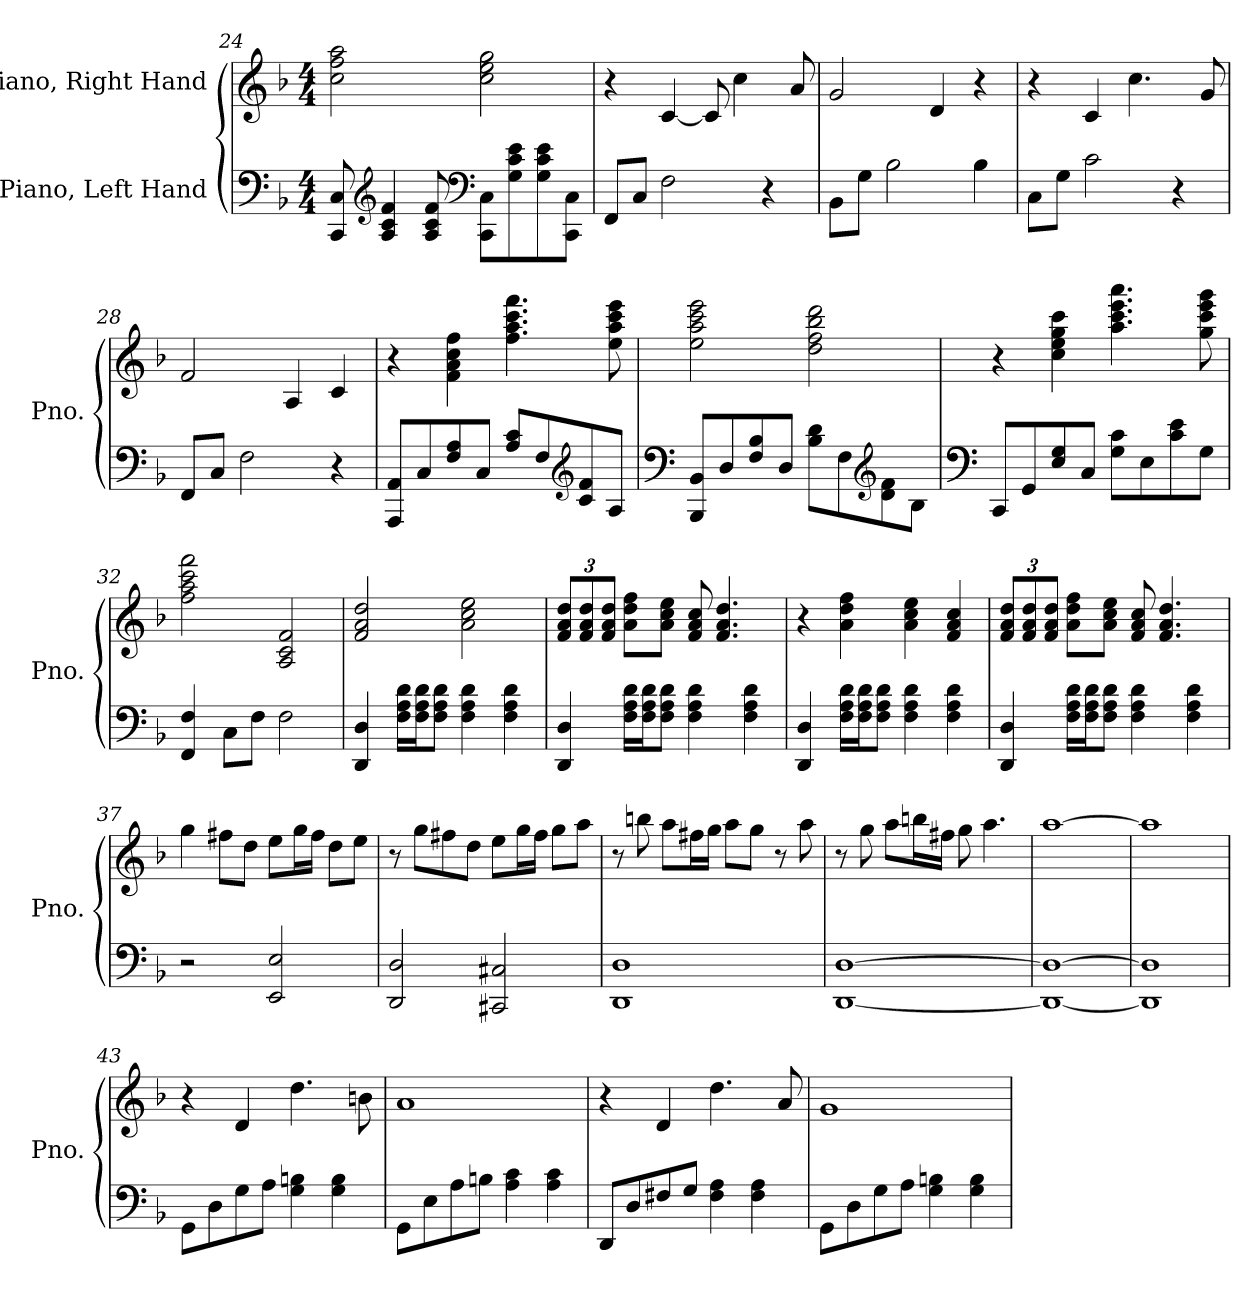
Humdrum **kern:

**kern	**kern
*part2	*part1
*staff2	*staff1
*I"Piano, Left Hand	*I"Piano, Right Hand
*I'Pno.	*I'Pno.
!!LO:PB:g=z
*clefF4	*clefG2
*k[b-]	*k[b-]
*M4/4	*M4/4
=24	=24
8CC/ 8C/	2cc\ 2ff\ 2aa\
*clefG2	*
4A/ 4c/ 4f/	.
8A/ 8c/ 8f/	.
*clefF4	*
8CC\ 8C\L	2cc\ 2ee\ 2gg\
8G\ 8c\ 8e\	.
8G\ 8c\ 8e\	.
8CC\ 8C\J	.
=25	=25
8FF/L	4r
8C/J	.
2F\	[4c/
.	8c/]
.	4cc\
4r	.
.	8a/
=26	=26
8BB-\L	2g/
8G\J	.
2B-\	.
.	4d/
4B-\	4r
=27	=27
8C\L	4r
8G\J	.
2c\	4c/
.	4.cc\
4r	.
.	8g/
=28	=28
8FF/L	2f/
8C/J	.
2F\	.
.	4A/
4r	4c/
!!LO:LB:g=z
=29	=29
8AAA/ 8AA/L	4r
8C/	.
8F/ 8A/	4f\ 4a\ 4cc\ 4ff\
8C/J	.
8A/ 8c/L	4.ff\ 4.aa\ 4.ccc\ 4.fff\
8F/	.
*clefG2	*
8c/ 8f/	.
8A/J	8ee\ 8aa\ 8ccc\ 8eee\
=30	=30
*clefF4	*
8BBB-/ 8BB-/L	2ee\ 2aa\ 2ccc\ 2eee\
8D/	.
8F/ 8B-/	.
8D/J	.
8B-\ 8d\L	2dd\ 2ff\ 2bb-\ 2ddd\
8F\	.
*clefG2	*
8d\ 8f\	.
8B-\J	.
=31	=31
*clefF4	*
8CC/L	4r
8GG/	.
8E/ 8G/	4cc\ 4ee\ 4gg\ 4ccc\
8C/J	.
8G\ 8c\L	4.aa\ 4.ccc\ 4.eee\ 4.aaa\
8E\	.
8c\ 8e\	.
8G\J	8gg\ 8ccc\ 8eee\ 8ggg\
=32	=32
4FF/ 4F/	2ff\ 2aa\ 2ccc\ 2fff\
8C\L	.
8F\J	.
2F\	2A/ 2c/ 2f/
!!LO:LB:g=z
=33	=33
4DD/ 4D/	2f/ 2a/ 2dd/
16F\ 16A\ 16d\LL	.
16F\ 16A\ 16d\J	.
8F\ 8A\ 8d\J	.
4F\ 4A\ 4d\	2a\ 2cc\ 2ee\
4F\ 4A\ 4d\	.
=34	=34
*	*Xbrackettup
4DD/ 4D/	12f/ 12a/ 12dd/L
.	12f/ 12a/ 12dd/
.	12f/ 12a/ 12dd/J
16F\ 16A\ 16d\LL	8a\ 8dd\ 8ff\L
16F\ 16A\ 16d\J	.
8F\ 8A\ 8d\J	8a\ 8cc\ 8ee\J
4F\ 4A\ 4d\	8f/ 8a/ 8cc/
.	4.f/ 4.a/ 4.dd/
4F\ 4A\ 4d\	.
=35	=35
4DD/ 4D/	4r
16F\ 16A\ 16d\LL	4a\ 4dd\ 4ff\
16F\ 16A\ 16d\J	.
8F\ 8A\ 8d\J	.
4F\ 4A\ 4d\	4a\ 4cc\ 4ee\
4F\ 4A\ 4d\	4f/ 4a/ 4cc/
=36	=36
4DD/ 4D/	12f/ 12a/ 12dd/L
.	12f/ 12a/ 12dd/
.	12f/ 12a/ 12dd/J
16F\ 16A\ 16d\LL	8a\ 8dd\ 8ff\L
16F\ 16A\ 16d\J	.
8F\ 8A\ 8d\J	8a\ 8cc\ 8ee\J
4F\ 4A\ 4d\	8f/ 8a/ 8cc/
.	4.f/ 4.a/ 4.dd/
4F\ 4A\ 4d\	.
!!LO:LB:g=z
=37	=37
2r	4gg\
.	8ff#X\L
.	8dd\J
2EE/ 2E/	8ee\L
.	16gg\L
.	16ff#\JJ
.	8dd\L
.	8ee\J
=38	=38
2DD/ 2D/	8r
.	8gg\L
.	8ff#X\
.	8dd\J
2CC#X/ 2C#X/	8ee\L
.	16gg\L
.	16ff#\JJ
.	8gg\L
.	8aa\J
=39	=39
1DD 1D	8r
.	8bbn\
.	8aa\L
.	16ff#X\L
.	16gg\JJ
.	8aa\L
.	8gg\J
.	8r
.	8aa\
=40	=40
[1DD [1D	8r
.	8gg\
.	8aa\L
.	16bbn\L
.	16ff#X\JJ
.	8gg\
.	4.aa\
=41	=41
1DD_ 1D_	[1aa
!!LO:LB:g=z
=42	=42
1DD] 1D]	1aa]
=43	=43
8GG\L	4r
8D\	.
8G\	4d/
8A\J	.
4G\ 4Bn\	4.dd\
4G\ 4B\	.
.	8bn\
=44	=44
8GG\L	1a
8E\	.
8A\	.
8Bn\J	.
4A\ 4c\	.
4A\ 4c\	.
=45	=45
8DD/L	4r
8D/	.
8F#X/	4d/
8G/J	.
4F#\ 4A\	4.dd\
4F#\ 4A\	.
.	8a/
=46	=46
8GG\L	1g
8D\	.
8G\	.
8A\J	.
4G\ 4Bn\	.
4G\ 4B\	.
=	=
*-	*-
